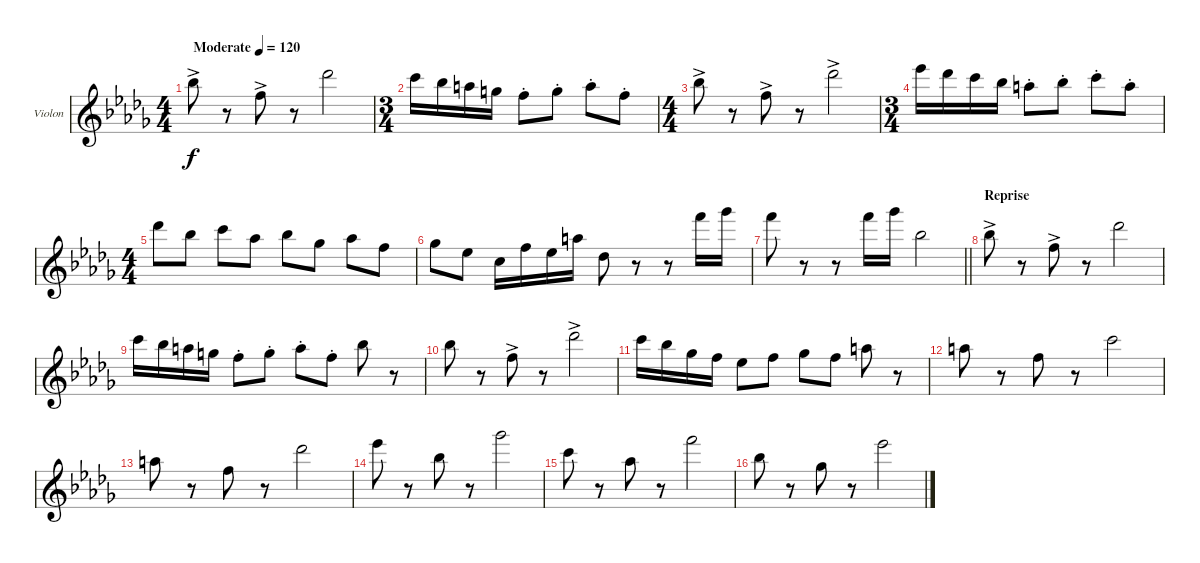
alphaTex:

\bracketExtendMode groupsimilarinstruments
\firstSystemTrackNameOrientation horizontal
\otherSystemsTrackNameOrientation horizontal
\track ("Violon" "Violon") {instrument violin}
\staff {score}
\tuning (E4 B3 G3 D3 A2 E2)
\displaytranspose 12
\ts (4 4)
\beaming (8 2 2 2 2)
\tempo (120 "Moderate")
\clef g2
\ks bbminor
6.1{ac}.8{dy f instrument violin} r.8 6.2{ac}.8 r.8 9.1.2 |
\ts (3 4)
\beaming (8 2 2 2 2)
8.1.16 6.1.16 10.2.16 3.1.16 1.1{st}.8 3.1{st}.8 5.1{st}.8 6.2{st}.8 |
\ts (4 4)
\beaming (8 2 2 2 2)
6.1{ac}.8 r.8 6.2{ac}.8 r.8 9.1{ac}.2 |
\ts (3 4)
\beaming (8 2 2 2 2)
11.1.16 9.1.16 8.1.16 6.1.16 5.1{st}.8 6.1{st}.8 8.1{st}.8 5.1{st}.8 |
\ts (4 4)
\beaming (8 2 2 2 2)
9.1.8 6.1.8 8.1.8 4.1.8 6.1.8 2.1.8 4.1.8 1.1.8 |
2.1.8 4.2.8 1.2.16 1.1.16 4.2.16 5.1.16 2.2.8 r.8 r.8 13.1.16 14.1.16 |
\barLineRight lightlight
13.1.8 r.8 r.8 13.1.16 14.1.16 6.1.2 |
\section ("" "Reprise")
6.1{ac}.8 r.8 6.2{ac}.8 r.8 9.1.2 |
8.1.16 6.1.16 10.2.16 3.1.16 1.1{st}.8 3.1{st}.8 5.1{st}.8 6.2{st}.8 6.1.8 r.8 |
6.1.8 r.8 6.2{ac}.8 r.8 9.1{ac}.2 |
8.1.16 6.1.16 2.1.16 6.2.16 4.2.8 6.2.8 2.1.8 1.1.8 5.1.8 r.8 |
5.1.8 r.8 1.1.8 r.8 8.1.2 |
5.1.8 r.8 1.1.8 r.8 9.1.2 |
11.1.8 r.8 6.1.8 r.8 14.1.2 |
13.2.8 r.8 4.1.8 r.8 13.1.2 |
11.2.8 r.8 2.1.8 r.8 11.1.2
